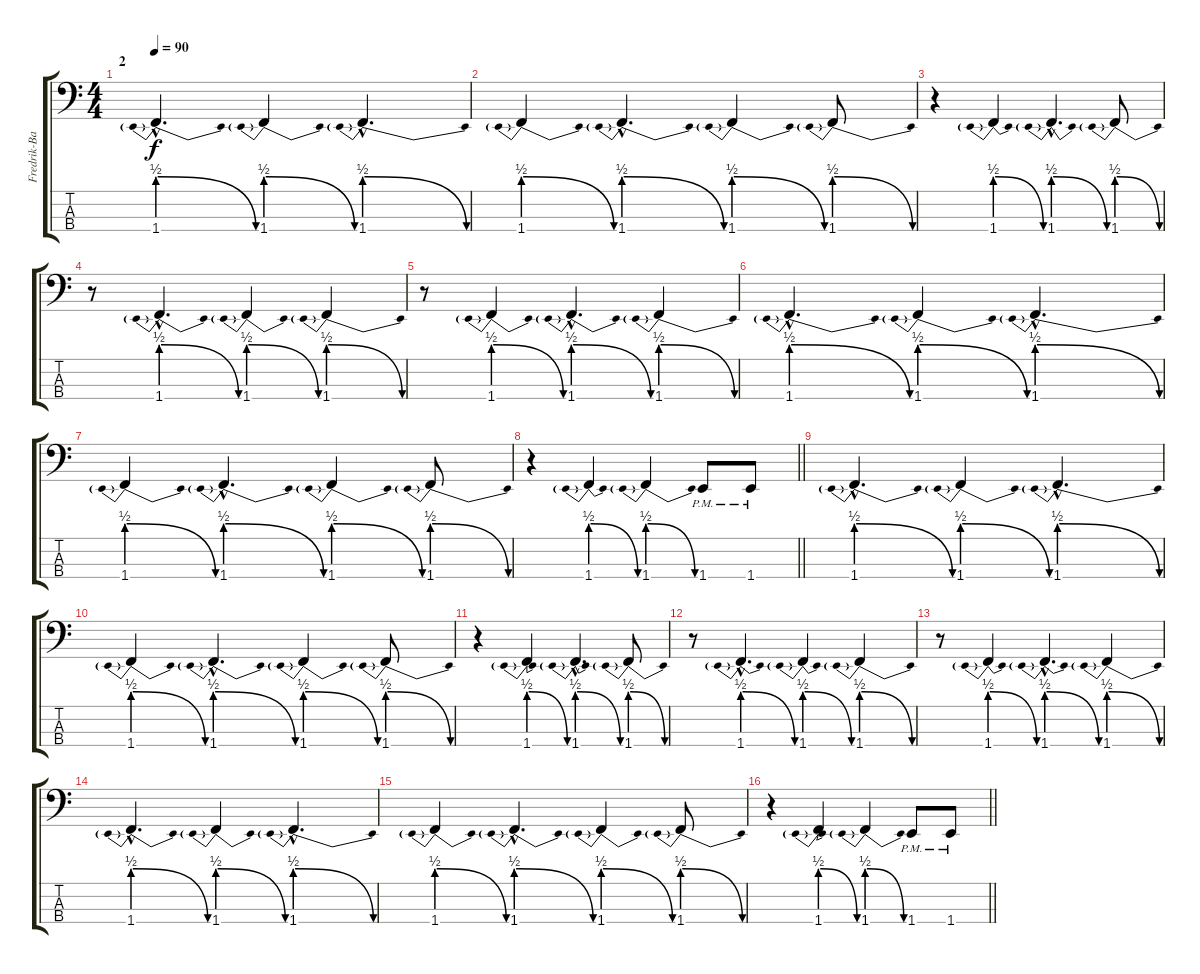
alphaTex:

\track ("Fredrik-Bass" "Fredrik-Ba") {instrument electricbasspick}
\staff {score tabs}
\tuning (Gb2 Db2 Ab1 Eb1) {hide}
\ts (4 4)
\section ("" "2")
\tempo 90
\clef f4
\ks c
1.4{be (prebendrelease 0 2 60 0) hac}.4{d dy f} 1.4{be (prebendrelease 0 2 60 0)}.4 1.4{be (prebendrelease 0 2 60 0) hac}.4{d} |
1.4{be (prebendrelease 0 2 60 0)}.4 1.4{be (prebendrelease 0 2 60 0) hac}.4{d} 1.4{be (prebendrelease 0 2 60 0)}.4 1.4{be (prebendrelease 0 2 60 0)}.8 |
r.4 1.4{be (prebendrelease 0 2 60 0)}.4 1.4{be (prebendrelease 0 2 60 0) hac}.4{d} 1.4{be (prebendrelease 0 2 60 0)}.8 |
r.8 1.4{be (prebendrelease 0 2 60 0) hac}.4{d} 1.4{be (prebendrelease 0 2 60 0)}.4 1.4{be (prebendrelease 0 2 60 0)}.4 |
r.8 1.4{be (prebendrelease 0 2 60 0)}.4 1.4{be (prebendrelease 0 2 60 0) hac}.4{d} 1.4{be (prebendrelease 0 2 60 0)}.4 |
1.4{be (prebendrelease 0 2 60 0) hac}.4{d} 1.4{be (prebendrelease 0 2 60 0)}.4 1.4{be (prebendrelease 0 2 60 0) hac}.4{d} |
1.4{be (prebendrelease 0 2 60 0)}.4 1.4{be (prebendrelease 0 2 60 0) hac}.4{d} 1.4{be (prebendrelease 0 2 60 0)}.4 1.4{be (prebendrelease 0 2 60 0)}.8 |
\barLineRight lightlight
r.4 1.4{be (prebendrelease 0 2 60 0)}.4 1.4{be (prebendrelease 0 2 60 0)}.4 1.4{pm}.8 1.4{pm}.8 |
\section ("" "")
1.4{be (prebendrelease 0 2 60 0) hac}.4{d} 1.4{be (prebendrelease 0 2 60 0)}.4 1.4{be (prebendrelease 0 2 60 0) hac}.4{d} |
1.4{be (prebendrelease 0 2 60 0)}.4 1.4{be (prebendrelease 0 2 60 0) hac}.4{d} 1.4{be (prebendrelease 0 2 60 0)}.4 1.4{be (prebendrelease 0 2 60 0)}.8 |
r.4 1.4{be (prebendrelease 0 2 60 0)}.4 1.4{be (prebendrelease 0 2 60 0) hac}.4{d} 1.4{be (prebendrelease 0 2 60 0)}.8 |
r.8 1.4{be (prebendrelease 0 2 60 0) hac}.4{d} 1.4{be (prebendrelease 0 2 60 0)}.4 1.4{be (prebendrelease 0 2 60 0)}.4 |
r.8 1.4{be (prebendrelease 0 2 60 0)}.4 1.4{be (prebendrelease 0 2 60 0) hac}.4{d} 1.4{be (prebendrelease 0 2 60 0)}.4 |
1.4{be (prebendrelease 0 2 60 0) hac}.4{d} 1.4{be (prebendrelease 0 2 60 0)}.4 1.4{be (prebendrelease 0 2 60 0) hac}.4{d} |
1.4{be (prebendrelease 0 2 60 0)}.4 1.4{be (prebendrelease 0 2 60 0) hac}.4{d} 1.4{be (prebendrelease 0 2 60 0)}.4 1.4{be (prebendrelease 0 2 60 0)}.8 |
\barLineRight lightlight
r.4 1.4{be (prebendrelease 0 2 60 0)}.4 1.4{be (prebendrelease 0 2 60 0)}.4 1.4{pm}.8 1.4{pm}.8
